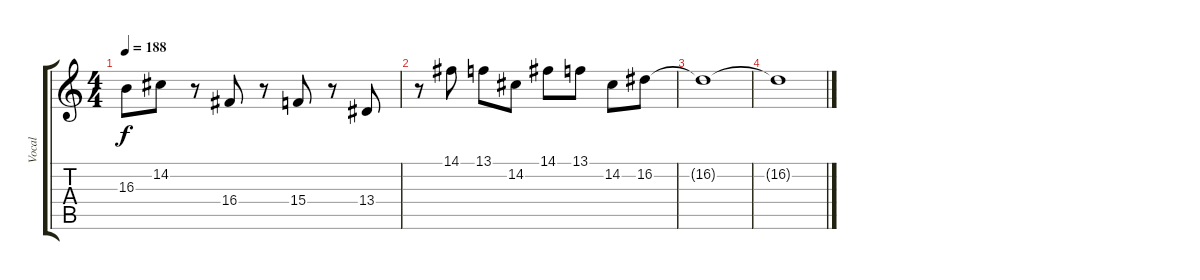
\track ("Vocal" "Vocal") {instrument acousticgrandpiano}
\staff {score tabs}
\tuning (E4 B3 G3 D3 A2 E2) {hide}
\ts (4 4)
\tempo 188
\clef g2
\ks c
16.3.8{dy f} 14.2.8 r.8 16.4.8 r.8 15.4.8 r.8 13.4.8 |
r.8 14.1.8 13.1.8 14.2.8 14.1.8 13.1.8 14.2.8 16.2.8 |
16.2{t}.1 |
16.2{t}.1
